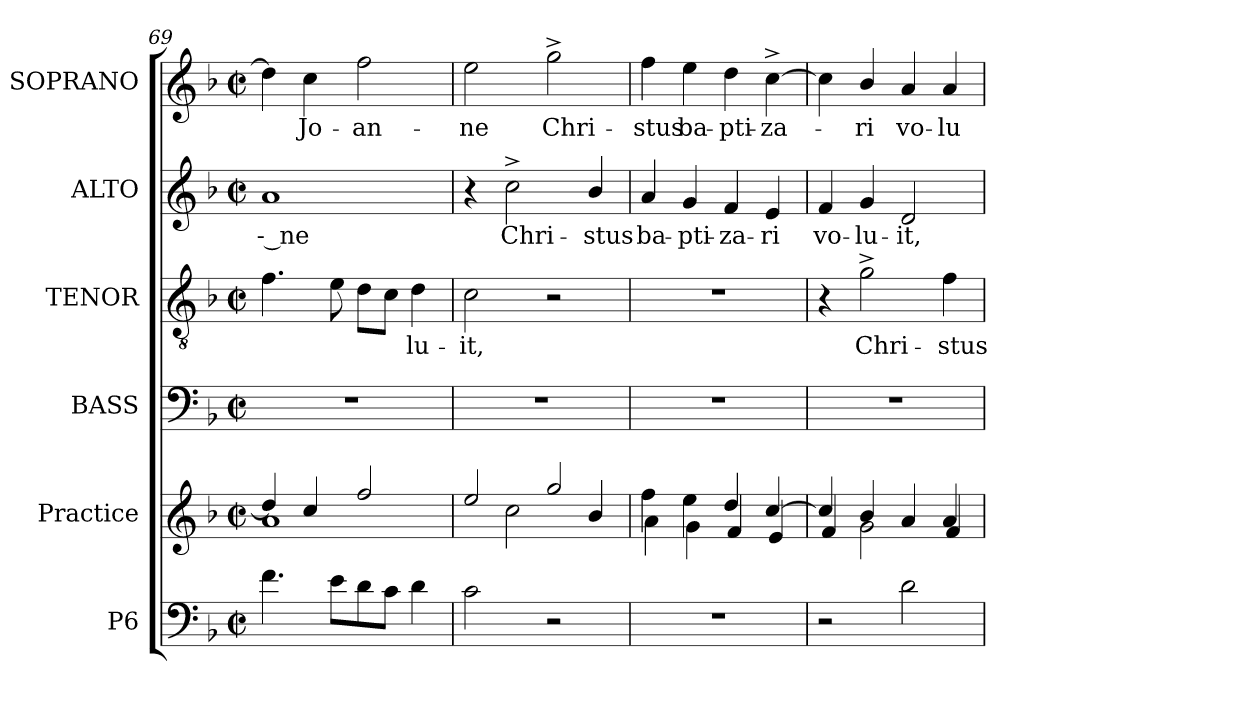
**kern	**kern	**kern	**kern	**text	**kern	**text	**kern	**text
*part6	*part5	*part4	*part3	*part3	*part2	*part2	*part1	*part1
*staff6	*staff5	*staff4	*staff3	*staff3	*staff2	*staff2	*staff1	*staff1
*I"P6	*I"Practice	*I"BASS	*I"TENOR	*	*I"ALTO	*	*I"SOPRANO	*
*	*	*I'B.	*I'T.	*	*I'A.	*	*I'S.	*
!!LO:LB:g=z
*clefF4	*clefG2	*clefF4	*clefGv2	*	*clefG2	*	*clefG2	*
*	*	*	*ITrd7c12	*	*	*	*	*
*k[b-]	*k[b-]	*k[b-]	*k[b-]	*	*k[b-]	*	*k[b-]	*
*F:	*F:	*F:	*F:	*	*F:	*	*F:	*
*M2/2	*M2/2	*M2/2	*M2/2	*	*M2/2	*	*M2/2	*
*met(c|)	*met(c|)	*met(c|)	*met(c|)	*	*met(c|)	*	*met(c|)	*
=69	=69	=69	=69	=69	=69	=69	=69	=69
*	*^	*	*	*	*	*	*	*
!	!	!	!	!	!	!	!LO:LY:b:color=#000000	!	!
4.fi\	4ddi/]	1ai	1r	4.Fi\	.	1ai	-- ne	4ddi\]	.
!	!	!	!	!	!	!	!	!	!LO:LY:b:color=#000000
.	4cci/	.	.	.	.	.	.	4cci\	Jo-
8ei\L	.	.	.	8Ei\	.	.	.	.	.
!	!	!	!	!	!	!	!	!	!LO:LY:b:color=#000000
8di\	2ffi/	.	.	8Di\L	.	.	.	2ffi\	-an-
8ci\J	.	.	.	8Ci\J	.	.	.	.	.
!	!	!	!	!	!LO:LY:b:color=#000000	!	!	!	!
4di\	.	.	.	4Di\	-lu-	.	.	.	.
=70	=70	=70	=70	=70	=70	=70	=70	=70	=70
!	!	!	!	!	!LO:LY:b:color=#000000	!	!	!	!
!	!	!	!	!	!	!	!	!	!LO:LY:b:color=#000000
2ci\	2eei/	4ryy	1r	2Ci\	-it,	4r	.	2eei\	-ne
!	!	!	!	!	!	!	!LO:LY:b:color=#000000	!	!
.	.	2cci\	.	.	.	2cc^i\	Chri-	.	.
!	!	!	!	!	!	!	!	!	!LO:LY:b:color=#000000
2r	2ggi/	.	.	2r	.	.	.	2gg^i\	Chri-
!	!	!	!	!	!	!	!LO:LY:b:color=#000000	!	!
.	.	4b-i/	.	.	.	4b-i/	-stus	.	.
=71	=71	=71	=71	=71	=71	=71	=71	=71	=71
!	!	!	!	!	!	!	!LO:LY:b:color=#000000	!	!
!	!	!	!	!	!	!	!	!	!LO:LY:b:color=#000000
1r	4ffi\	4ai\	1r	1r	.	4ai/	ba-	4ffi\	-stus
!	!	!	!	!	!	!	!LO:LY:b:color=#000000	!	!
!	!	!	!	!	!	!	!	!	!LO:LY:b:color=#000000
.	4eei\	4gi\	.	.	.	4gi/	-pti-	4eei\	ba-
!	!	!	!	!	!	!	!LO:LY:b:color=#000000	!	!
!	!	!	!	!	!	!	!	!	!LO:LY:b:color=#000000
.	4ddi/	4fi/	.	.	.	4fi/	-za-	4ddi\	-pti-
!	!	!	!	!	!	!	!LO:LY:b:color=#000000	!	!
!	!	!	!	!	!	!	!	!	!LO:LY:b:color=#000000
.	[4cci/	4ei/	.	.	.	4ei/	-ri	[4cc^i\	-za-
=72	=72	=72	=72	=72	=72	=72	=72	=72	=72
!	!	!	!	!	!	!	!LO:LY:b:color=#000000	!	!
2r	4cci/]	4fi/	1r	4r	.	4fi/	vo-	4cci\]	.
!	!	!	!	!	!LO:LY:b:color=#000000	!	!	!	!
!	!	!	!	!	!	!	!LO:LY:b:color=#000000	!	!
!	!	!	!	!	!	!	!	!	!LO:LY:b:color=#000000
.	4b-i/	2gi\	.	2G^i\	Chri-	4gi/	-lu-	4b-i/	-ri
!	!	!	!	!	!	!	!LO:LY:b:color=#000000	!	!
!	!	!	!	!	!	!	!	!	!LO:LY:b:color=#000000
2di\	4ai/	.	.	.	.	2di/	-it,	4ai/	vo-
!	!	!	!	!	!LO:LY:b:color=#000000	!	!	!	!
!	!	!	!	!	!	!	!	!	!LO:LY:b:color=#000000
.	4ai/	4fi/	.	4Fi\	-stus	.	.	4ai/	-lu-
*	*v	*v	*	*	*	*	*	*	*
=	=	=	=	=	=	=	=	=
*-	*-	*-	*-	*-	*-	*-	*-	*-
